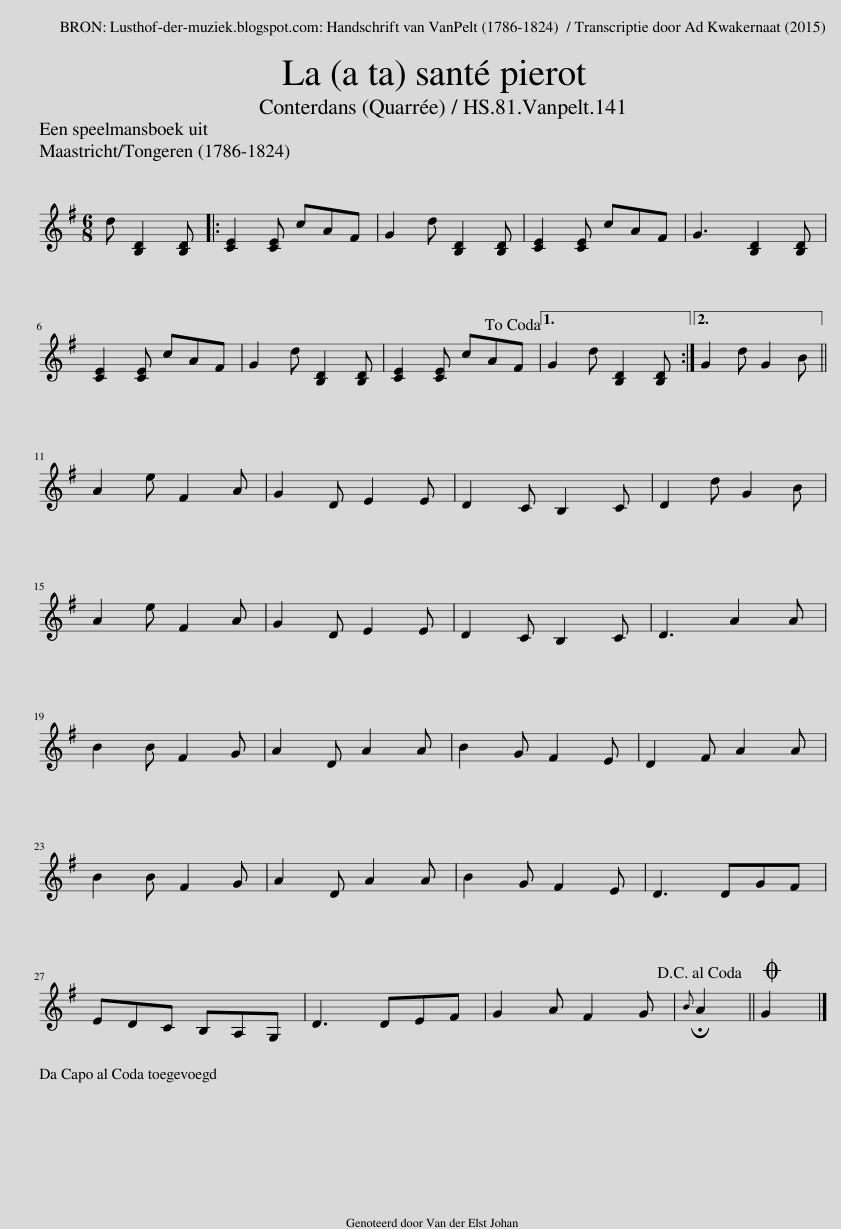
X:1
L:1/8
Q:1/4=180
M:6/8
I:linebreak $
K:G
V:1 treble
V:1
 d [B,D]2 [B,D] |: [CE]2 [CE] cAF | G2 d [B,D]2 [B,D] | [CE]2 [CE] cAF | G3 [B,D]2 [B,D] |$ %5
 [CE]2 [CE] cAF | G2 d [B,D]2 [B,D] | [CE]2 [CE] cAF!dacoda! |1 G2 d [B,D]2 [B,D] :|2 G2 d G2 B ||$ %10
 A2 e F2 A | G2 D E2 E | D2 C B,2 C | D2 d G2 B |$ A2 e F2 A | %15
 G2 D E2 E | D2 C B,2 C | D3 A2 A |$ B2 B F2 G | A2 D A2 A | %20
 B2 G F2 E | D2 F A2 A |$ B2 B F2 G | A2 D A2 A | B2 G F2 E | %25
 D3 DGF |$ EDC B,A,G, | D3 DEF | G2 A F2 G |{!fermata!B} !fermata!A2!D.C.! || %30
O G2 |] %31
